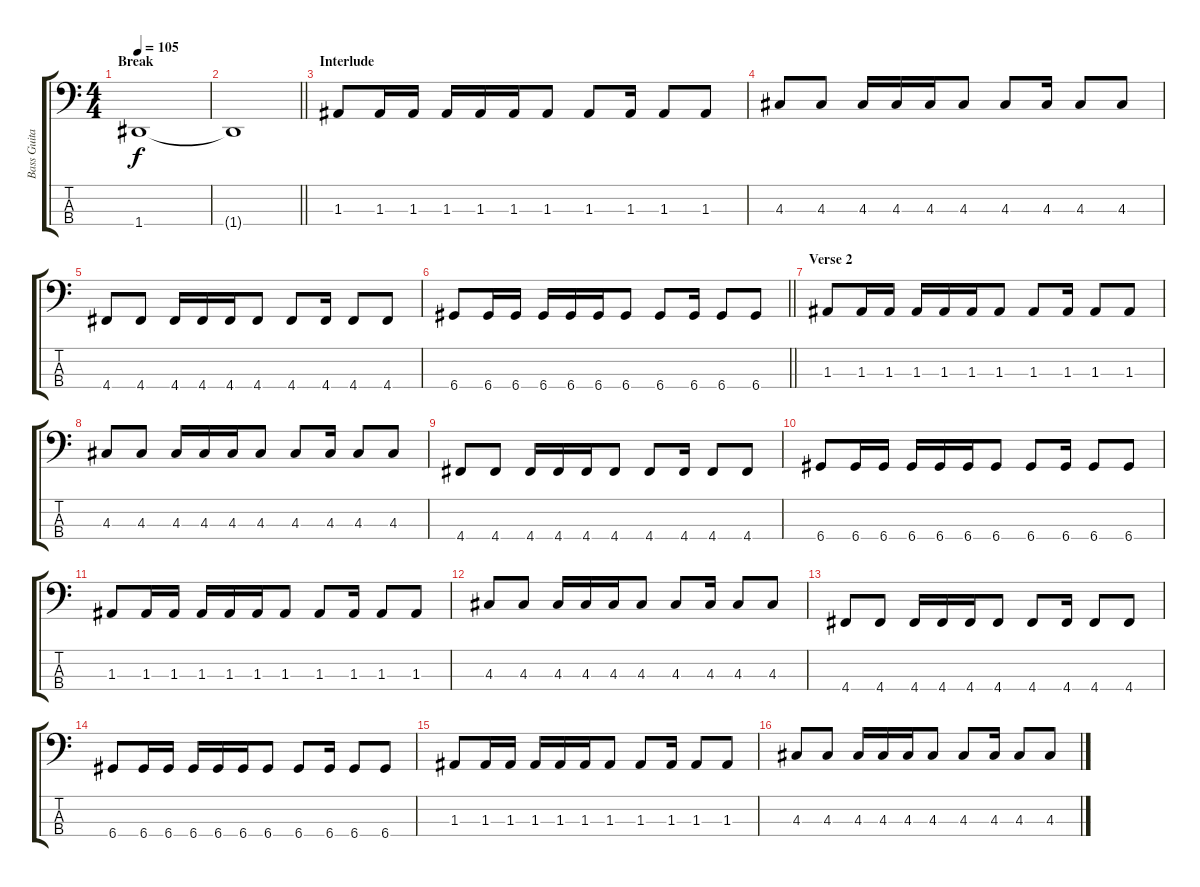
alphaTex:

\track ("Bass Guitar" "Bass Guita") {instrument electricbassfinger}
\staff {score tabs}
\tuning (G2 D2 A1 D1) {hide}
\ts (4 4)
\section ("" "Break")
\tempo 105
\clef f4
\ks c
1.4.1{dy f} |
\barLineRight lightlight
1.4{t}.1 |
\section ("" "Interlude")
1.3.8 1.3.16 1.3.16 1.3.16 1.3.16 1.3.16 1.3.8 1.3.8 1.3.16 1.3.8 1.3.8 |
4.3.8 4.3.8 4.3.16 4.3.16 4.3.16 4.3.8 4.3.8 4.3.16 4.3.8 4.3.8 |
4.4.8 4.4.8 4.4.16 4.4.16 4.4.16 4.4.8 4.4.8 4.4.16 4.4.8 4.4.8 |
\barLineRight lightlight
6.4.8 6.4.16 6.4.16 6.4.16 6.4.16 6.4.16 6.4.8 6.4.8 6.4.16 6.4.8 6.4.8 |
\section ("" "Verse 2")
1.3.8 1.3.16 1.3.16 1.3.16 1.3.16 1.3.16 1.3.8 1.3.8 1.3.16 1.3.8 1.3.8 |
4.3.8 4.3.8 4.3.16 4.3.16 4.3.16 4.3.8 4.3.8 4.3.16 4.3.8 4.3.8 |
4.4.8 4.4.8 4.4.16 4.4.16 4.4.16 4.4.8 4.4.8 4.4.16 4.4.8 4.4.8 |
6.4.8 6.4.16 6.4.16 6.4.16 6.4.16 6.4.16 6.4.8 6.4.8 6.4.16 6.4.8 6.4.8 |
1.3.8 1.3.16 1.3.16 1.3.16 1.3.16 1.3.16 1.3.8 1.3.8 1.3.16 1.3.8 1.3.8 |
4.3.8 4.3.8 4.3.16 4.3.16 4.3.16 4.3.8 4.3.8 4.3.16 4.3.8 4.3.8 |
4.4.8 4.4.8 4.4.16 4.4.16 4.4.16 4.4.8 4.4.8 4.4.16 4.4.8 4.4.8 |
6.4.8 6.4.16 6.4.16 6.4.16 6.4.16 6.4.16 6.4.8 6.4.8 6.4.16 6.4.8 6.4.8 |
1.3.8 1.3.16 1.3.16 1.3.16 1.3.16 1.3.16 1.3.8 1.3.8 1.3.16 1.3.8 1.3.8 |
4.3.8 4.3.8 4.3.16 4.3.16 4.3.16 4.3.8 4.3.8 4.3.16 4.3.8 4.3.8
